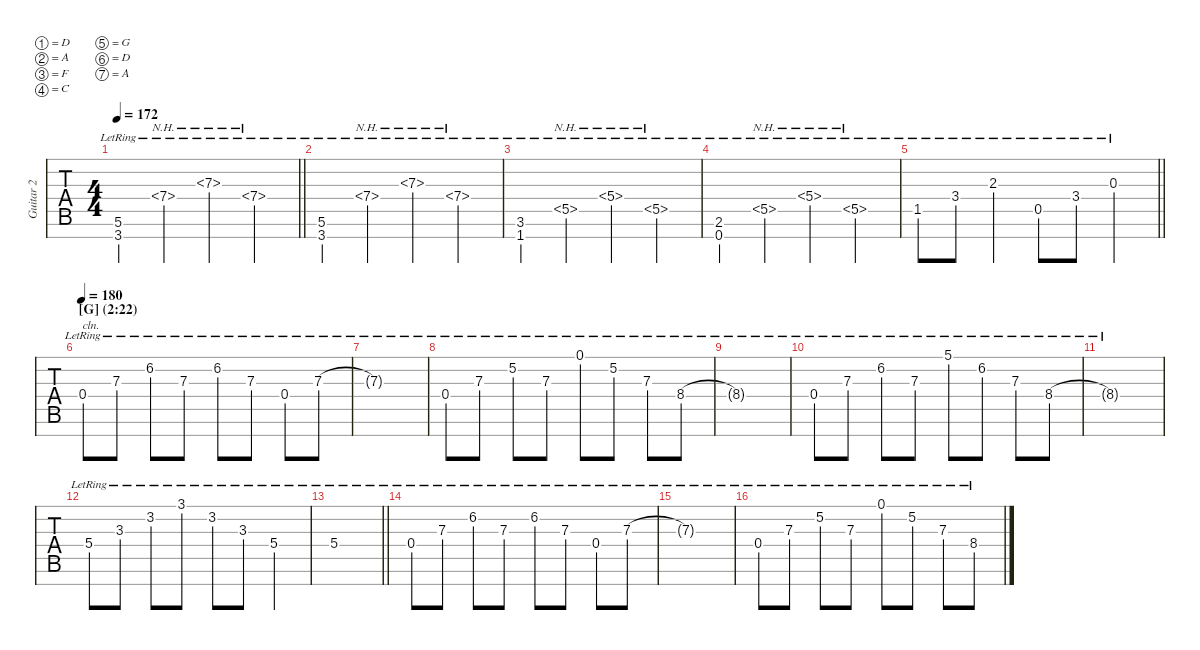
\defaultSystemsLayout 2
\hideDynamics
\bracketExtendMode nobrackets
\multiTrackTrackNamePolicy allsystems
\firstSystemTrackNameMode fullname
\otherSystemsTrackNameMode fullname
\otherSystemsTrackNameOrientation horizontal
\track ("Guitar 2" "Gtr. 2") {instrument distortionguitar}
\staff {tabs}
\tuning (D4 A3 F3 C3 G2 D2 A1)
\ts (4 4)
\scale
0.997809
\tempo 172
\accidentals auto
\clef g2
\ottava regular
\simile none
\barLineRight lightlight
\ks aminor
(5.6{lr} 3.7{lr}).4{dy f} 7.4{nh lr}.4 7.3{nh lr}.4 7.4{nh lr}.4 |
\scale
0.996883 (5.6{lr} 3.7{lr}).4 7.4{nh lr}.4 7.3{nh lr}.4 7.4{nh lr}.4 |
\scale
1.00131 (3.6{lr} 1.7{lr}).4 5.5{nh lr}.4 5.4{nh lr}.4 5.5{nh lr}.4 |
\scale
1.004 (2.6{lr acc #} 0.7{lr}).4 5.5{nh lr}.4 5.4{nh lr}.4 5.5{nh lr}.4 |
\scale
0.997809
\barLineRight lightlight
1.5{lr acc b}.8 3.4{lr}.8 2.3{lr}.4 0.5{lr}.8 3.4{lr}.8 0.3{lr}.4 |
\section ("" "[G] (2:22)")
\scale
1.00024
\tempo 180
0.4{lr}.8{txt "cln." instrument distortionguitar} 7.3{lr}.8 6.2{lr}.8 7.3{lr}.8 6.2{lr}.8 7.3{lr}.8 0.4{lr}.8 7.3{lr}.8 |
\scale
0.999761 7.3{lr t}.1 |
\scale
0.998893 0.4{lr}.8 7.3{lr}.8 5.2{lr}.8 7.3{lr}.8 0.1{lr}.8 5.2{lr}.8 7.3{lr}.8 8.4{lr acc b}.8 |
\scale
1.00111 8.4{lr t acc b}.1 |
\scale
1.00024 0.4{lr}.8 7.3{lr}.8 6.2{lr}.8 7.3{lr}.8 5.1{lr}.8 6.2{lr}.8 7.3{lr}.8 8.4{lr acc b}.8 |
\scale
0.999761 8.4{lr t acc b}.1 |
\scale
0.999097 5.4{lr}.8 3.3{lr acc b}.8 3.2{lr}.8 3.1{lr}.8 3.2{lr}.8 3.3{lr acc b}.8 5.4{lr}.4 |
\scale
1.0009
\barLineRight lightlight
5.4{lr}.1 |
\scale
0.998893 0.4{lr}.8 7.3{lr}.8 6.2{lr}.8 7.3{lr}.8 6.2{lr}.8 7.3{lr}.8 0.4{lr}.8 7.3{lr}.8 |
\scale
1.00111 7.3{lr t}.1 |
\scale
0.998893 0.4{lr}.8 7.3{lr}.8 5.2{lr}.8 7.3{lr}.8 0.1{lr}.8 5.2{lr}.8 7.3{lr}.8 8.4{lr acc b}.8
